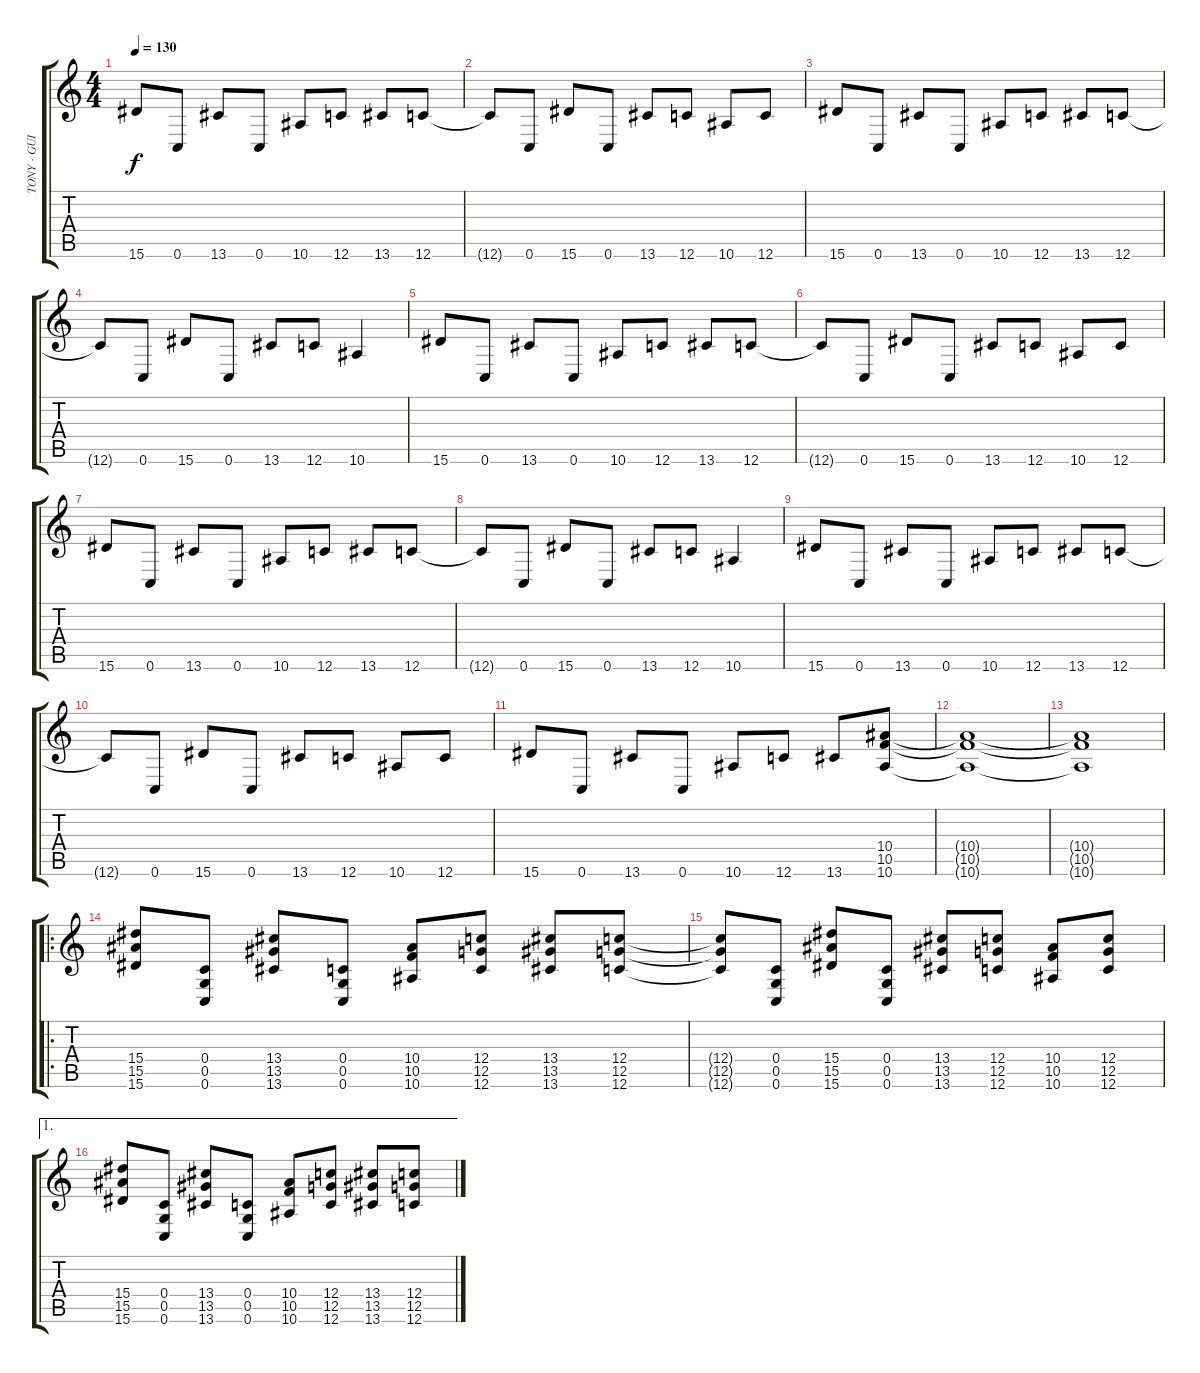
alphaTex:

\track ("TONY - GUITAR" "TONY - GUI") {instrument distortionguitar}
\staff {score tabs}
\tuning (D4 A3 F3 C3 G2 C2) {hide}
\ts (4 4)
\tempo 130
\clef g2
\ks c
15.6.8{dy f} 0.6.8 13.6.8 0.6.8 10.6.8 12.6.8 13.6.8 12.6.8 |
12.6{t}.8 0.6.8 15.6.8 0.6.8 13.6.8 12.6.8 10.6.8 12.6.8 |
15.6.8 0.6.8 13.6.8 0.6.8 10.6.8 12.6.8 13.6.8 12.6.8 |
12.6{t}.8 0.6.8 15.6.8 0.6.8 13.6.8 12.6.8 10.6.4 |
15.6.8 0.6.8 13.6.8 0.6.8 10.6.8 12.6.8 13.6.8 12.6.8 |
12.6{t}.8 0.6.8 15.6.8 0.6.8 13.6.8 12.6.8 10.6.8 12.6.8 |
15.6.8 0.6.8 13.6.8 0.6.8 10.6.8 12.6.8 13.6.8 12.6.8 |
12.6{t}.8 0.6.8 15.6.8 0.6.8 13.6.8 12.6.8 10.6.4 |
15.6.8 0.6.8 13.6.8 0.6.8 10.6.8 12.6.8 13.6.8 12.6.8 |
12.6{t}.8 0.6.8 15.6.8 0.6.8 13.6.8 12.6.8 10.6.8 12.6.8 |
15.6.8 0.6.8 13.6.8 0.6.8 10.6.8 12.6.8 13.6.8 (10.4 10.5 10.6).8 |
(10.4{t} 10.5{t} 10.6{t}).1 |
(10.4{t} 10.5{t} 10.6{t}).1 |
\ro
(15.4 15.5 15.6).8 (0.4 0.5 0.6).8 (13.4 13.5 13.6).8 (0.4 0.5 0.6).8 (10.4 10.5 10.6).8 (12.4 12.5 12.6).8 (13.4 13.5 13.6).8 (12.4 12.5 12.6).8 |
(12.4{t} 12.5{t} 12.6{t}).8 (0.4 0.5 0.6).8 (15.4 15.5 15.6).8 (0.4 0.5 0.6).8 (13.4 13.5 13.6).8 (12.4 12.5 12.6).8 (10.4 10.5 10.6).8 (12.4 12.5 12.6).8 |
\ae 1
(15.4 15.5 15.6).8 (0.4 0.5 0.6).8 (13.4 13.5 13.6).8 (0.4 0.5 0.6).8 (10.4 10.5 10.6).8 (12.4 12.5 12.6).8 (13.4 13.5 13.6).8 (12.4 12.5 12.6).8
